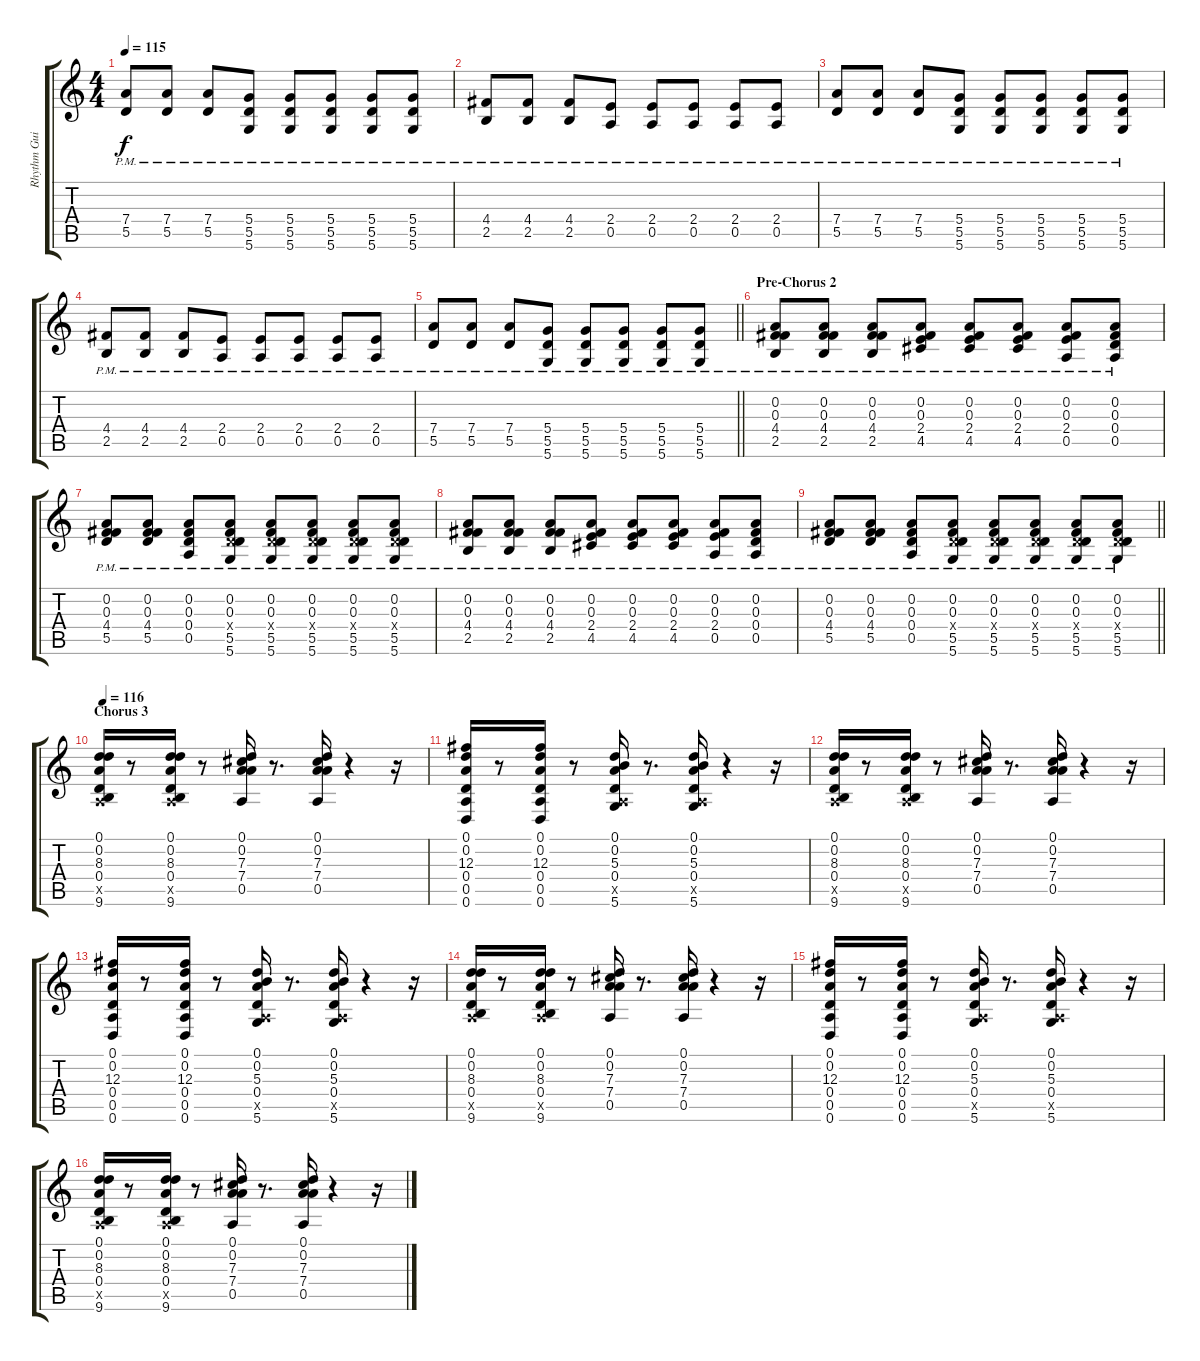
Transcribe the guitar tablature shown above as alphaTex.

\track ("Rhythm Guitar" "Rhythm Gui") {instrument acousticguitarsteel}
\staff {score tabs}
\tuning (D4 A3 Gb3 D3 A2 D2) {hide}
\ts (4 4)
\tempo 115
\clef g2
\ks c
(7.4{pm} 5.5{pm}).8{dy f} (7.4{pm} 5.5{pm}).8 (7.4{pm} 5.5{pm}).8 (5.4{pm} 5.5{pm} 5.6{pm}).8 (5.4{pm} 5.5{pm} 5.6{pm}).8 (5.4{pm} 5.5{pm} 5.6{pm}).8 (5.4{pm} 5.5{pm} 5.6{pm}).8 (5.4{pm} 5.5{pm} 5.6{pm}).8 |
(4.4{pm} 2.5{pm}).8 (4.4{pm} 2.5{pm}).8 (4.4{pm} 2.5{pm}).8 (2.4{pm} 0.5{pm}).8 (2.4{pm} 0.5{pm}).8 (2.4{pm} 0.5{pm}).8 (2.4{pm} 0.5{pm}).8 (2.4{pm} 0.5{pm}).8 |
(7.4{pm} 5.5{pm}).8 (7.4{pm} 5.5{pm}).8 (7.4{pm} 5.5{pm}).8 (5.4{pm} 5.5{pm} 5.6{pm}).8 (5.4{pm} 5.5{pm} 5.6{pm}).8 (5.4{pm} 5.5{pm} 5.6{pm}).8 (5.4{pm} 5.5{pm} 5.6{pm}).8 (5.4{pm} 5.5{pm} 5.6{pm}).8 |
(4.4{pm} 2.5{pm}).8 (4.4{pm} 2.5{pm}).8 (4.4{pm} 2.5{pm}).8 (2.4{pm} 0.5{pm}).8 (2.4{pm} 0.5{pm}).8 (2.4{pm} 0.5{pm}).8 (2.4{pm} 0.5{pm}).8 (2.4{pm} 0.5{pm}).8 |
\barLineRight lightlight
(7.4{pm} 5.5{pm}).8 (7.4{pm} 5.5{pm}).8 (7.4{pm} 5.5{pm}).8 (5.4{pm} 5.5{pm} 5.6{pm}).8 (5.4{pm} 5.5{pm} 5.6{pm}).8 (5.4{pm} 5.5{pm} 5.6{pm}).8 (5.4{pm} 5.5{pm} 5.6{pm}).8 (5.4{pm} 5.5{pm} 5.6{pm}).8 |
\section ("" "Pre-Chorus 2")
(0.2{pm} 0.3{pm} 4.4{pm} 2.5{pm}).8 (0.2{pm} 0.3{pm} 4.4{pm} 2.5{pm}).8 (0.2{pm} 0.3{pm} 4.4{pm} 2.5{pm}).8 (0.2{pm} 0.3{pm} 2.4{pm} 4.5{pm}).8 (0.2{pm} 0.3{pm} 2.4{pm} 4.5{pm}).8 (0.2{pm} 0.3{pm} 2.4{pm} 4.5{pm}).8 (0.2{pm} 0.3{pm} 2.4{pm} 0.5{pm}).8 (0.2{pm} 0.3{pm} 0.4{pm} 0.5{pm}).8 |
(0.2{pm} 0.3{pm} 4.4{pm} 5.5{pm}).8 (0.2{pm} 0.3{pm} 4.4{pm} 5.5{pm}).8 (0.2{pm} 0.3{pm} 0.4{pm} 0.5{pm}).8 (0.2{pm} 0.3{pm} 0.4{x} 5.5{pm} 5.6{pm}).8 (0.2{pm} 0.3{pm} 0.4{x} 5.5{pm} 5.6{pm}).8 (0.2{pm} 0.3{pm} 0.4{x} 5.5{pm} 5.6{pm}).8 (0.2{pm} 0.3{pm} 0.4{x} 5.5{pm} 5.6{pm}).8 (0.2{pm} 0.3{pm} 0.4{x} 5.5{pm} 5.6{pm}).8 |
(0.2{pm} 0.3{pm} 4.4{pm} 2.5{pm}).8 (0.2{pm} 0.3{pm} 4.4{pm} 2.5{pm}).8 (0.2{pm} 0.3{pm} 4.4{pm} 2.5{pm}).8 (0.2{pm} 0.3{pm} 2.4{pm} 4.5{pm}).8 (0.2{pm} 0.3{pm} 2.4{pm} 4.5{pm}).8 (0.2{pm} 0.3{pm} 2.4{pm} 4.5{pm}).8 (0.2{pm} 0.3{pm} 2.4{pm} 0.5{pm}).8 (0.2{pm} 0.3{pm} 0.4{pm} 0.5{pm}).8 |
\barLineRight lightlight
(0.2{pm} 0.3{pm} 4.4{pm} 5.5{pm}).8 (0.2{pm} 0.3{pm} 4.4{pm} 5.5{pm}).8 (0.2{pm} 0.3{pm} 0.4{pm} 0.5{pm}).8 (0.2{pm} 0.3{pm} 0.4{x} 5.5{pm} 5.6{pm}).8 (0.2{pm} 0.3{pm} 0.4{x} 5.5{pm} 5.6{pm}).8 (0.2{pm} 0.3{pm} 0.4{x} 5.5{pm} 5.6{pm}).8 (0.2{pm} 0.3{pm} 0.4{x} 5.5{pm} 5.6{pm}).8 (0.2{pm} 0.3{pm} 0.4{x} 5.5{pm} 5.6{pm}).8 |
\section ("" "Chorus 3")
\tempo 116
(0.1 0.2 8.3 0.4 0.5{x} 9.6).16 r.8 (0.1 0.2 8.3 0.4 0.5{x} 9.6).16 r.8 (0.1 0.2 7.3 7.4 0.5).16 r.8{d} (0.1 0.2 7.3 7.4 0.5).16 r.4 r.16 |
(0.1 0.2 12.3 0.4 0.5 0.6).16 r.8 (0.1 0.2 12.3 0.4 0.5 0.6).16 r.8 (0.1 0.2 5.3 0.4 0.5{x} 5.6).16 r.8{d} (0.1 0.2 5.3 0.4 0.5{x} 5.6).16 r.4 r.16 |
(0.1 0.2 8.3 0.4 0.5{x} 9.6).16 r.8 (0.1 0.2 8.3 0.4 0.5{x} 9.6).16 r.8 (0.1 0.2 7.3 7.4 0.5).16 r.8{d} (0.1 0.2 7.3 7.4 0.5).16 r.4 r.16 |
(0.1 0.2 12.3 0.4 0.5 0.6).16 r.8 (0.1 0.2 12.3 0.4 0.5 0.6).16 r.8 (0.1 0.2 5.3 0.4 0.5{x} 5.6).16 r.8{d} (0.1 0.2 5.3 0.4 0.5{x} 5.6).16 r.4 r.16 |
(0.1 0.2 8.3 0.4 0.5{x} 9.6).16 r.8 (0.1 0.2 8.3 0.4 0.5{x} 9.6).16 r.8 (0.1 0.2 7.3 7.4 0.5).16 r.8{d} (0.1 0.2 7.3 7.4 0.5).16 r.4 r.16 |
(0.1 0.2 12.3 0.4 0.5 0.6).16 r.8 (0.1 0.2 12.3 0.4 0.5 0.6).16 r.8 (0.1 0.2 5.3 0.4 0.5{x} 5.6).16 r.8{d} (0.1 0.2 5.3 0.4 0.5{x} 5.6).16 r.4 r.16 |
(0.1 0.2 8.3 0.4 0.5{x} 9.6).16 r.8 (0.1 0.2 8.3 0.4 0.5{x} 9.6).16 r.8 (0.1 0.2 7.3 7.4 0.5).16 r.8{d} (0.1 0.2 7.3 7.4 0.5).16 r.4 r.16
